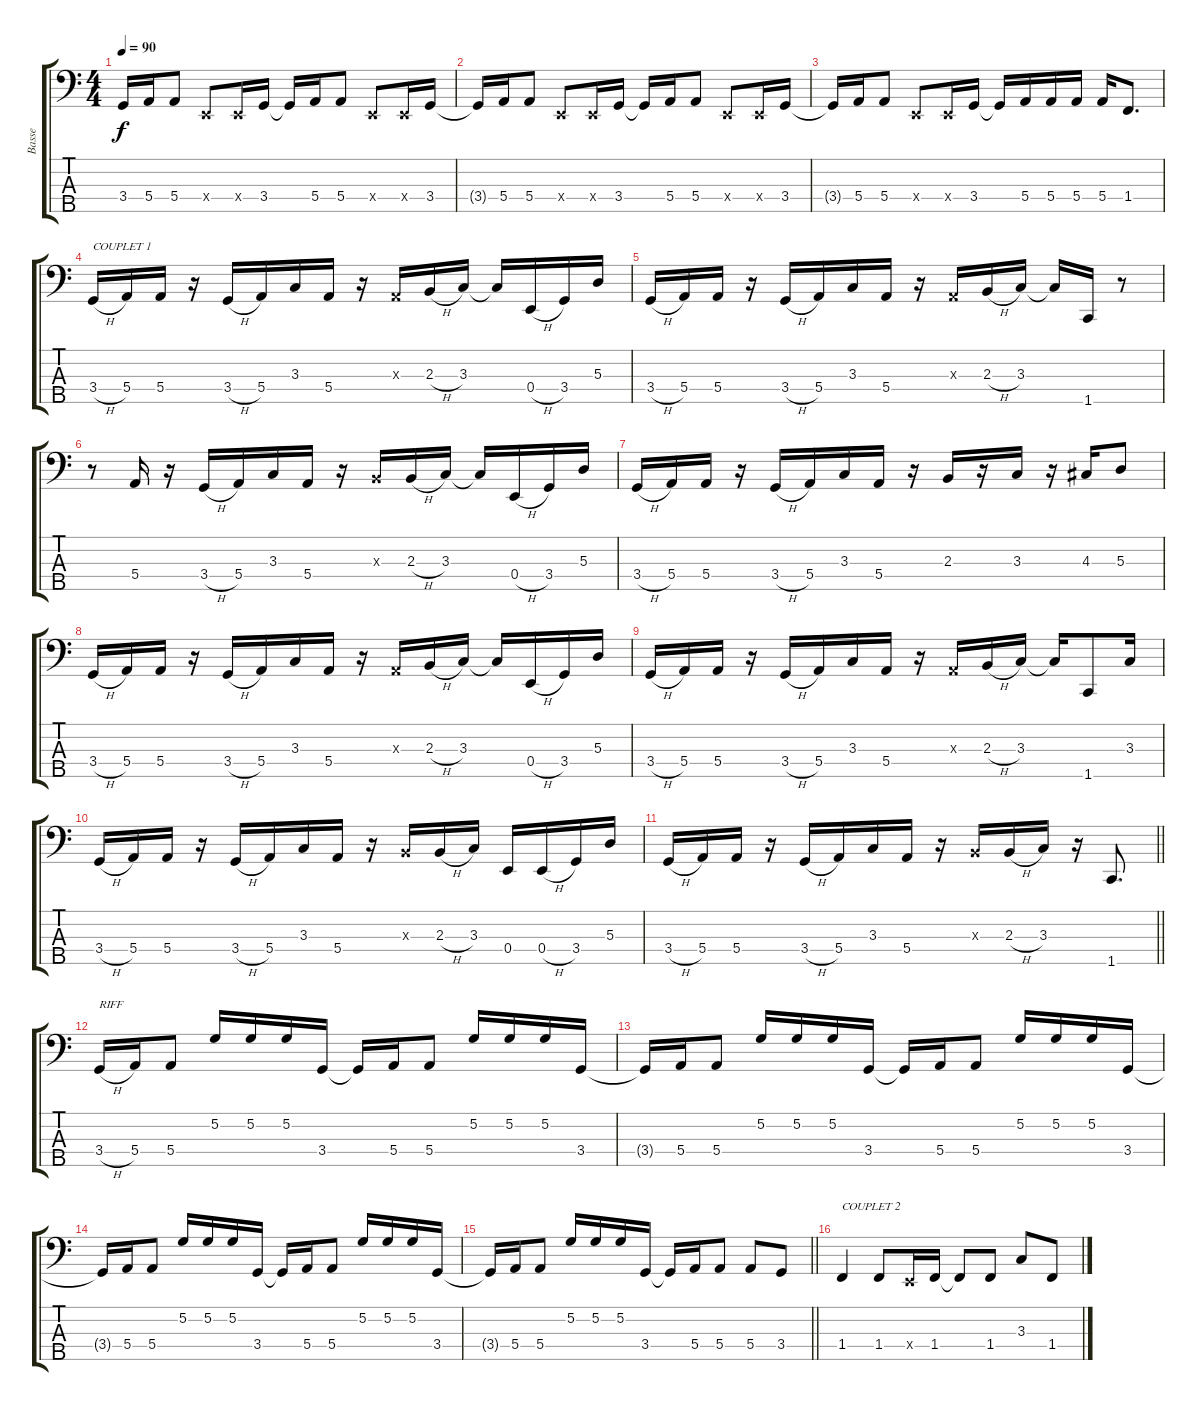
\track ("Basse" "Basse") {instrument electricbassfinger}
\staff {score tabs}
\tuning (G2 D2 A1 E1 B0) {hide}
\ts (4 4)
\tempo 90
\clef f4
\ks c
3.4{t}.16{dy f} 5.4.16 5.4.8 0.4{x}.8 0.4{x}.16 3.4.16 3.4{t}.16 5.4.16 5.4.8 0.4{x}.8 0.4{x}.16 3.4.16 |
3.4{t}.16 5.4.16 5.4.8 0.4{x}.8 0.4{x}.16 3.4.16 3.4{t}.16 5.4.16 5.4.8 0.4{x}.8 0.4{x}.16 3.4.16 |
3.4{t}.16 5.4.16 5.4.8 0.4{x}.8 0.4{x}.16 3.4.16 3.4{t}.16 5.4.16 5.4.16 5.4.16 5.4.16 1.4.8{d} |
3.4{h}.16{txt "COUPLET 1"} 5.4.16 5.4.16 r.16 3.4{h}.16 5.4.16 3.3.16 5.4.16 r.16 0.3{x}.16 2.3{h}.16 3.3.16 3.3{t}.16 0.4{h}.16 3.4.16 5.3.16 |
3.4{h}.16 5.4.16 5.4.16 r.16 3.4{h}.16 5.4.16 3.3.16 5.4.16 r.16 0.3{x}.16 2.3{h}.16 3.3.16 3.3{t}.16 1.5.16 r.8 |
r.8 5.4.16 r.16 3.4{h}.16 5.4.16 3.3.16 5.4.16 r.16 2.3{x}.16 2.3{h}.16 3.3.16 3.3{t}.16 0.4{h}.16 3.4.16 5.3.16 |
3.4{h}.16 5.4.16 5.4.16 r.16 3.4{h}.16 5.4.16 3.3.16 5.4.16 r.16 2.3.16 r.16 3.3.16 r.16 4.3.16 5.3.8 |
3.4{h}.16 5.4.16 5.4.16 r.16 3.4{h}.16 5.4.16 3.3.16 5.4.16 r.16 0.3{x}.16 2.3{h}.16 3.3.16 3.3{t}.16 0.4{h}.16 3.4.16 5.3.16 |
3.4{h}.16 5.4.16 5.4.16 r.16 3.4{h}.16 5.4.16 3.3.16 5.4.16 r.16 0.3{x}.16 2.3{h}.16 3.3.16 3.3{t}.16 1.5.8 3.3.16 |
3.4{h}.16 5.4.16 5.4.16 r.16 3.4{h}.16 5.4.16 3.3.16 5.4.16 r.16 2.3{x}.16 2.3{h}.16 3.3.16 0.4.16 0.4{h}.16 3.4.16 5.3.16 |
\barLineRight lightlight
3.4{h}.16 5.4.16 5.4.16 r.16 3.4{h}.16 5.4.16 3.3.16 5.4.16 r.16 2.3{x}.16 2.3{h}.16 3.3.16 r.16 1.5.8{d} |
3.4{h}.16{txt "RIFF"} 5.4.16 5.4.8 5.2.16 5.2.16 5.2.16 3.4.16 3.4{t}.16 5.4.16 5.4.8 5.2.16 5.2.16 5.2.16 3.4.16 |
3.4{t}.16 5.4.16 5.4.8 5.2.16 5.2.16 5.2.16 3.4.16 3.4{t}.16 5.4.16 5.4.8 5.2.16 5.2.16 5.2.16 3.4.16 |
3.4{t}.16 5.4.16 5.4.8 5.2.16 5.2.16 5.2.16 3.4.16 3.4{t}.16 5.4.16 5.4.8 5.2.16 5.2.16 5.2.16 3.4.16 |
\barLineRight lightlight
3.4{t}.16 5.4.16 5.4.8 5.2.16 5.2.16 5.2.16 3.4.16 3.4{t}.16 5.4.16 5.4.8 5.4.8 3.4.8 |
1.4.4{txt "COUPLET 2"} 1.4.8 0.4{x}.16 1.4.16 1.4{t}.8 1.4.8 3.3.8 1.4.8
